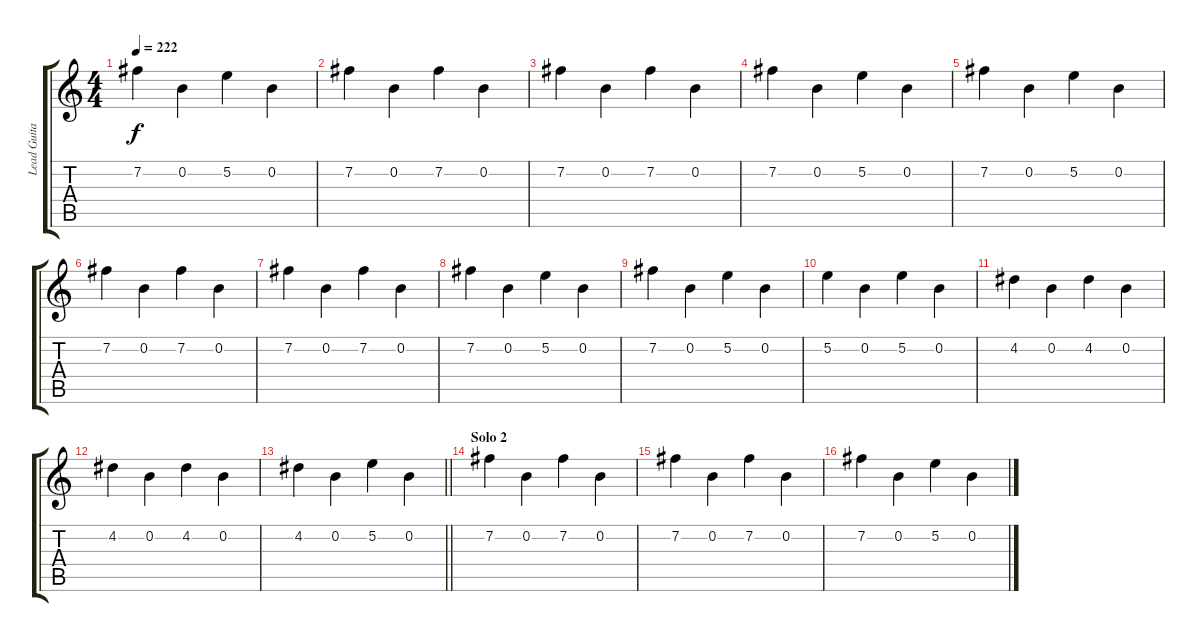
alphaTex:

\track ("Lead Guitar" "Lead Guita") {instrument distortionguitar}
\staff {score tabs}
\tuning (E4 B3 G3 D3 A2 E2) {hide}
\ts (4 4)
\tempo 222
\clef g2
\ks c
7.2.4{dy f} 0.2.4 5.2.4 0.2.4 |
7.2.4 0.2.4 7.2.4 0.2.4 |
7.2.4 0.2.4 7.2.4 0.2.4 |
7.2.4 0.2.4 5.2.4 0.2.4 |
7.2.4 0.2.4 5.2.4 0.2.4 |
7.2.4 0.2.4 7.2.4 0.2.4 |
7.2.4 0.2.4 7.2.4 0.2.4 |
7.2.4 0.2.4 5.2.4 0.2.4 |
7.2.4 0.2.4 5.2.4 0.2.4 |
5.2.4 0.2.4 5.2.4 0.2.4 |
4.2.4 0.2.4 4.2.4 0.2.4 |
4.2.4 0.2.4 4.2.4 0.2.4 |
\barLineRight lightlight
4.2.4 0.2.4 5.2.4 0.2.4 |
\section ("" "Solo 2")
7.2.4 0.2.4 7.2.4 0.2.4 |
7.2.4 0.2.4 7.2.4 0.2.4 |
7.2.4 0.2.4 5.2.4 0.2.4
